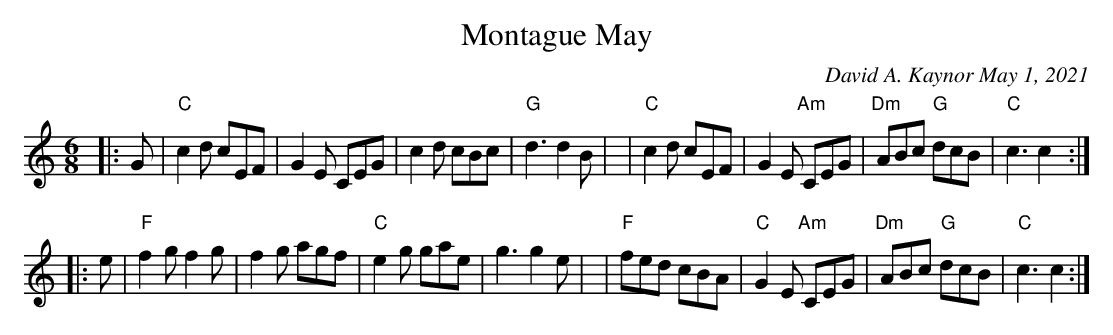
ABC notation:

X:1
T: Montague May
C: David A. Kaynor May 1, 2021
M: 6/8
L: 1/8
K: C
|: G \
| "C"c2d cEF | G2E     CEG |     c2d    cBc | "G"d3 d2B |\
| "C"c2d cEF | G2E "Am"CEG | "Dm"ABc "G"dcB | "C"c3 c2 :|
|: e \
| "F"f2g f2g |    f2g     agf |  "C"e2g     gae |    g3 g2e |\
| "F"fed cBA | "C"G2E "Am"CEG | "Dm"ABc "G"dcsB | "C"c3 c2 :|
